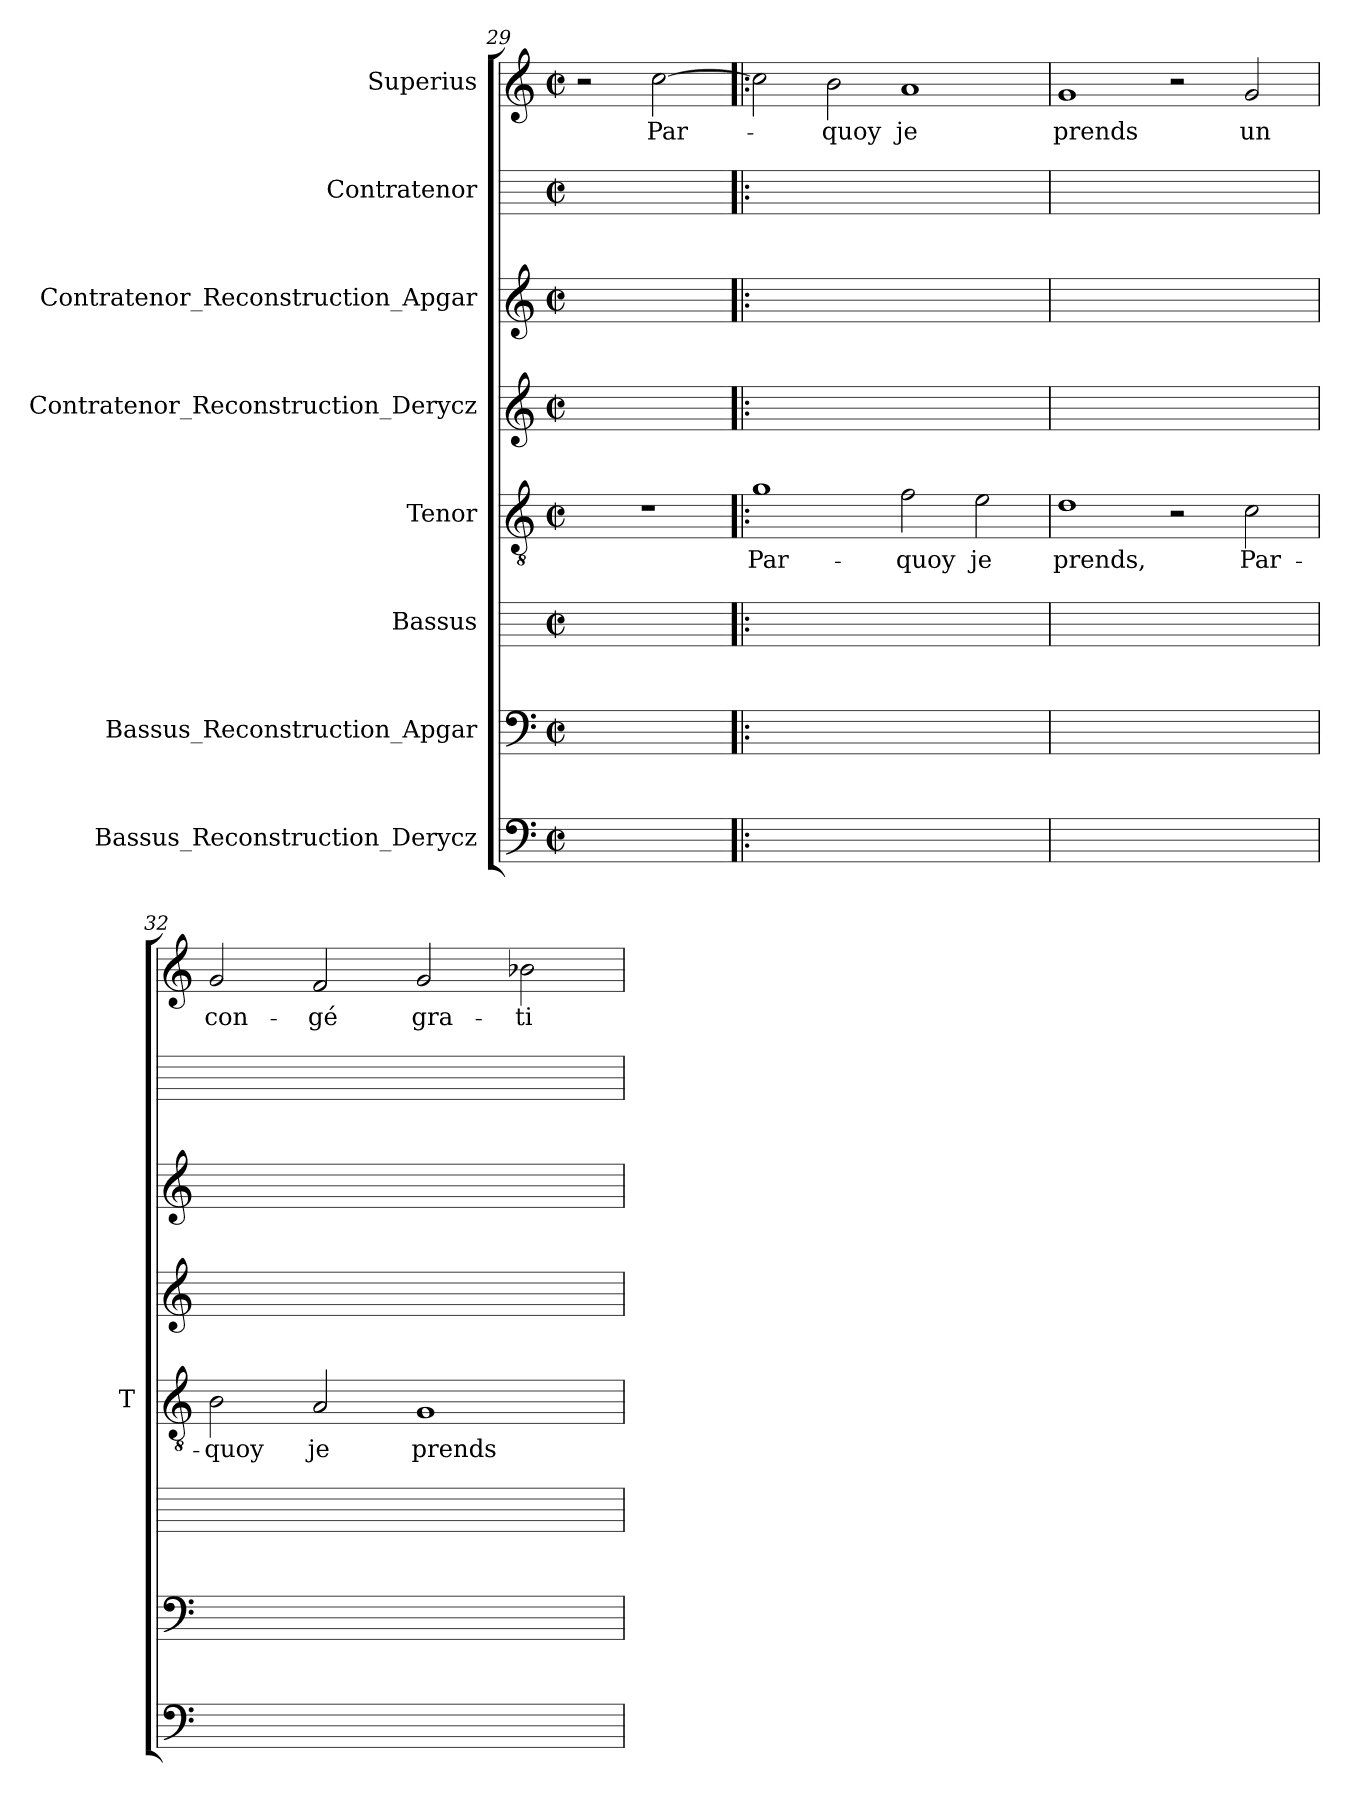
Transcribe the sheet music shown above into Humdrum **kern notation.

**kern	**kern	**kern	**kern	**text	**kern	**kern	**kern	**kern	**text
*part8	*part7	*part6	*part5	*part5	*part4	*part3	*part2	*part1	*part1
*staff8	*staff7	*staff6	*staff5	*staff5	*staff4	*staff3	*staff2	*staff1	*staff1
*I"Bassus_Reconstruction_Derycz	*I"Bassus_Reconstruction_Apgar	*I"Bassus	*I"Tenor	*	*I"Contratenor_Reconstruction_Derycz	*I"Contratenor_Reconstruction_Apgar	*I"Contratenor	*I"Superius	*
*	*	*	*I'T	*	*	*	*	*	*
*clefF4	*clefF4	*	*clefGv2	*	*clefG2	*clefG2	*	*clefG2	*
*k[]	*k[]	*	*k[]	*	*k[]	*k[]	*	*k[]	*
*C:	*C:	*	*C:	*	*C:	*C:	*	*C:	*
*M2/2	*M2/2	*M2/2	*M2/2	*	*M2/2	*M2/2	*M2/2	*M2/2	*
*met(c|)	*met(c|)	*met(c|)	*met(c|)	*	*met(c|)	*met(c|)	*met(c|)	*met(c|)	*
=29	=29	=29	=29	=29	=29	=29	=29	=29	=29
1ryy	1ryy	1ryy	1r	.	1ryy	1ryy	1ryy	2r	.
.	.	.	.	.	.	.	.	[2cc	Par-
=30!|:	=30!|:	=30!|:	=30!|:	=30!|:	=30!|:	=30!|:	=30!|:	=30!|:	=30!|:
0ryy	0ryy	0ryy	1g	Par-	0ryy	0ryy	0ryy	2cc]	.
.	.	.	.	.	.	.	.	2b	-quoy
.	.	.	2f	-quoy	.	.	.	1a	-je
.	.	.	2e	-je	.	.	.	.	.
=31	=31	=31	=31	=31	=31	=31	=31	=31	=31
0ryy	0ryy	0ryy	1d	-prends,	0ryy	0ryy	0ryy	1g	-prends
.	.	.	2r	.	.	.	.	2r	.
.	.	.	2c	Par-	.	.	.	2g	-un
=32	=32	=32	=32	=32	=32	=32	=32	=32	=32
0ryy	0ryy	0ryy	2B	-quoy	0ryy	0ryy	0ryy	2g	con-
.	.	.	2A	-je	.	.	.	2f	-gé
.	.	.	1G	-prends	.	.	.	2g	gra-
.	.	.	.	.	.	.	.	2b-X	ti-
=	=	=	=	=	=	=	=	=	=
*-	*-	*-	*-	*-	*-	*-	*-	*-	*-
